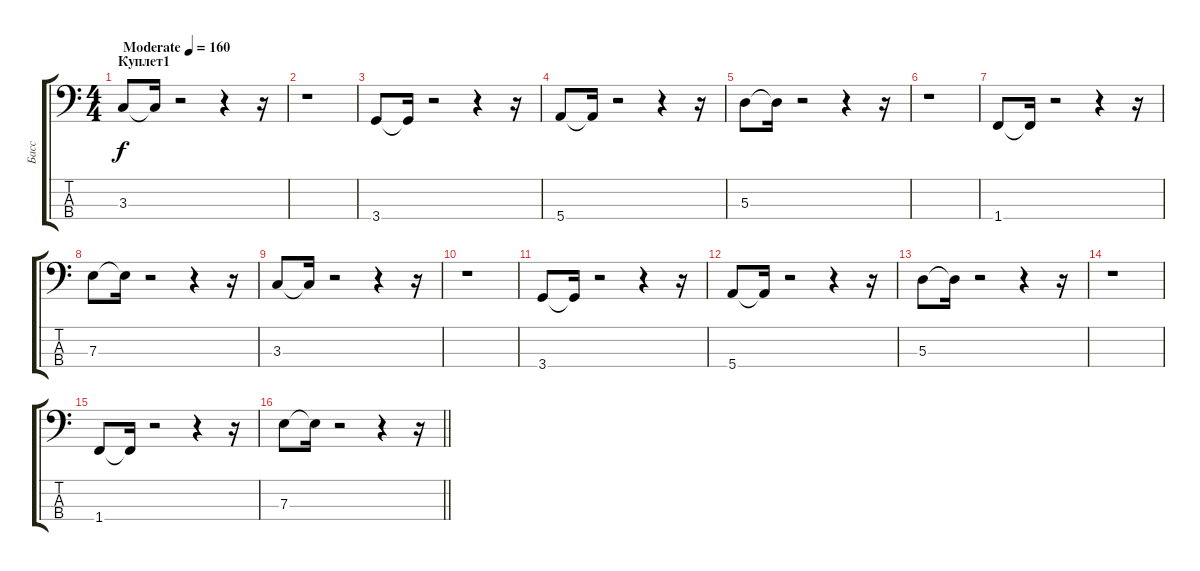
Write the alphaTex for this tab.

\track ("Басс" "Басс") {instrument electricbassfinger}
\staff {score tabs}
\tuning (G2 D2 A1 E1) {hide}
\ts (4 4)
\section ("" "Куплет1")
\tempo (160 "Moderate")
\clef f4
\ks c
3.3.8{dy f instrument electricbassfinger} 3.3{t}.16 r.2 r.4 r.16 |
r.1 |
3.4.8 3.4{t}.16 r.2 r.4 r.16 |
5.4.8 5.4{t}.16 r.2 r.4 r.16 |
5.3.8 5.3{t}.16 r.2 r.4 r.16 |
r.1 |
1.4.8 1.4{t}.16 r.2 r.4 r.16 |
7.3.8 7.3{t}.16 r.2 r.4 r.16 |
3.3.8 3.3{t}.16 r.2 r.4 r.16 |
r.1 |
3.4.8 3.4{t}.16 r.2 r.4 r.16 |
5.4.8 5.4{t}.16 r.2 r.4 r.16 |
5.3.8 5.3{t}.16 r.2 r.4 r.16 |
r.1 |
1.4.8 1.4{t}.16 r.2 r.4 r.16 |
\barLineRight lightlight
7.3.8 7.3{t}.16 r.2 r.4 r.16
